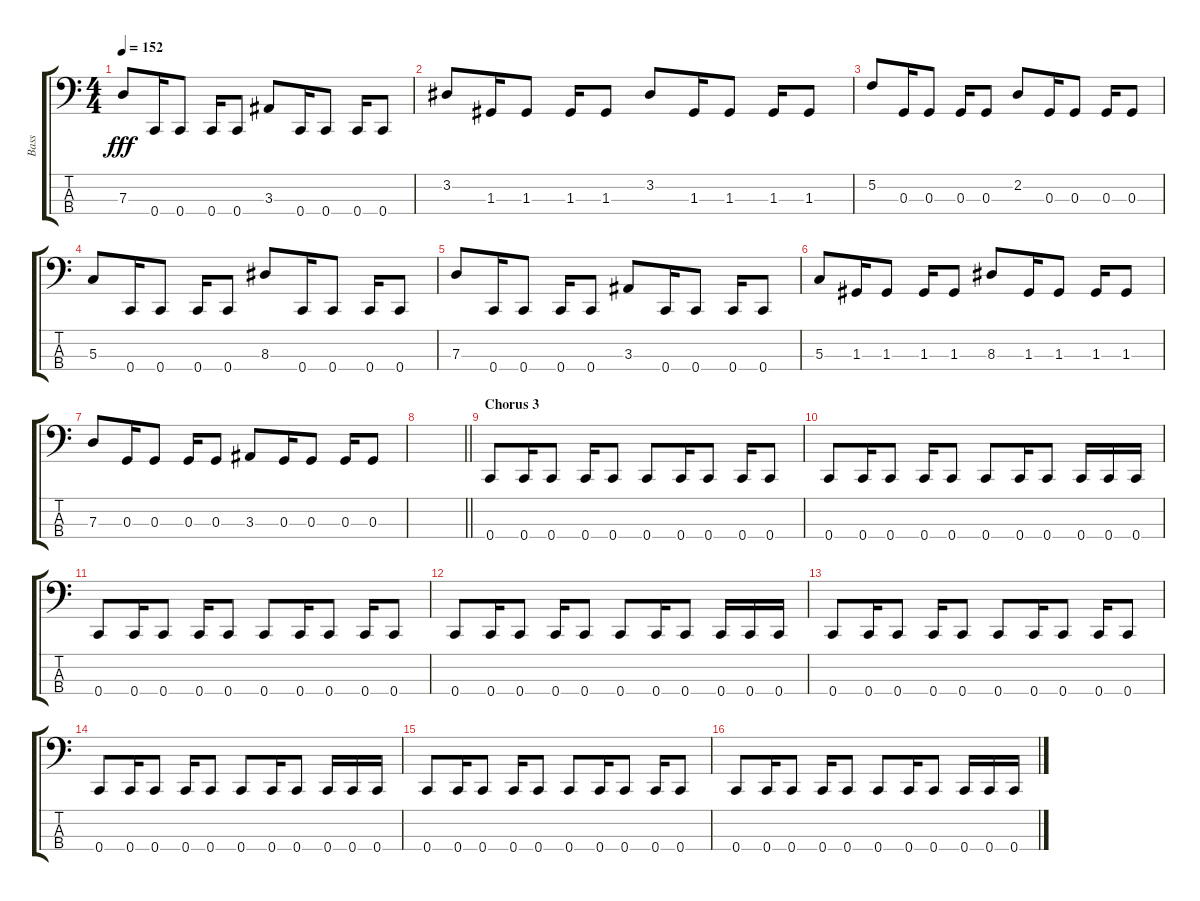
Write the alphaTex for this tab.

\track ("Bass" "Bass") {instrument electricbassfinger}
\staff {score tabs}
\tuning (F2 C2 G1 C1) {hide}
\ts (4 4)
\tempo 152
\clef f4
\ks c
7.3.8{dy fff} 0.4.16 0.4.8 0.4.16 0.4.8 3.3.8 0.4.16 0.4.8 0.4.16 0.4.8 |
3.2.8 1.3.16 1.3.8 1.3.16 1.3.8 3.2.8 1.3.16 1.3.8 1.3.16 1.3.8 |
5.2.8 0.3.16 0.3.8 0.3.16 0.3.8 2.2.8 0.3.16 0.3.8 0.3.16 0.3.8 |
5.3.8 0.4.16 0.4.8 0.4.16 0.4.8 8.3.8 0.4.16 0.4.8 0.4.16 0.4.8 |
7.3.8 0.4.16 0.4.8 0.4.16 0.4.8 3.3.8 0.4.16 0.4.8 0.4.16 0.4.8 |
5.3.8 1.3.16 1.3.8 1.3.16 1.3.8 8.3.8 1.3.16 1.3.8 1.3.16 1.3.8 |
7.3.8 0.3.16 0.3.8 0.3.16 0.3.8 3.3.8 0.3.16 0.3.8 0.3.16 0.3.8 |
\barLineRight lightlight
|
\section ("" "Chorus 3")
0.4.8 0.4.16 0.4.8 0.4.16 0.4.8 0.4.8 0.4.16 0.4.8 0.4.16 0.4.8 |
0.4.8 0.4.16 0.4.8 0.4.16 0.4.8 0.4.8 0.4.16 0.4.8 0.4.16 0.4.16 0.4.16 |
0.4.8 0.4.16 0.4.8 0.4.16 0.4.8 0.4.8 0.4.16 0.4.8 0.4.16 0.4.8 |
0.4.8 0.4.16 0.4.8 0.4.16 0.4.8 0.4.8 0.4.16 0.4.8 0.4.16 0.4.16 0.4.16 |
0.4.8 0.4.16 0.4.8 0.4.16 0.4.8 0.4.8 0.4.16 0.4.8 0.4.16 0.4.8 |
0.4.8 0.4.16 0.4.8 0.4.16 0.4.8 0.4.8 0.4.16 0.4.8 0.4.16 0.4.16 0.4.16 |
0.4.8 0.4.16 0.4.8 0.4.16 0.4.8 0.4.8 0.4.16 0.4.8 0.4.16 0.4.8 |
0.4.8 0.4.16 0.4.8 0.4.16 0.4.8 0.4.8 0.4.16 0.4.8 0.4.16 0.4.16 0.4.16
